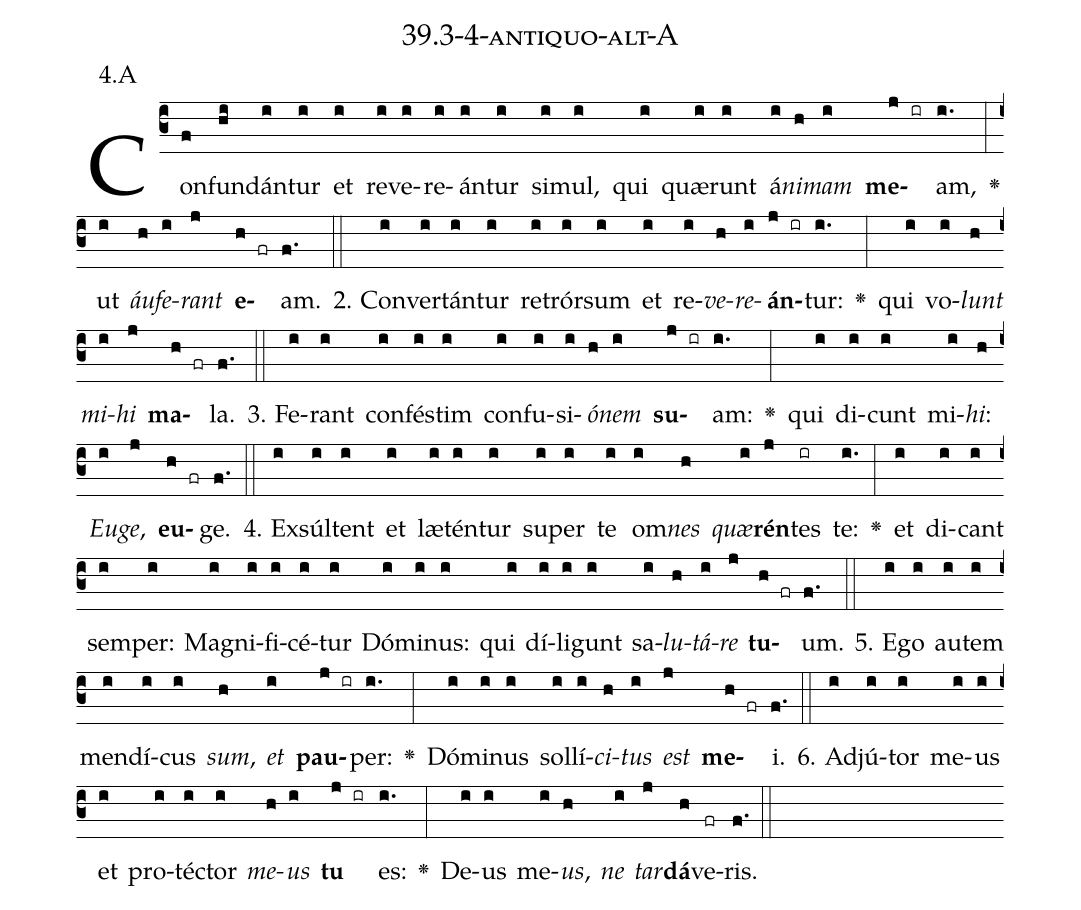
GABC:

name: 39.3-4-antiquo-alt-A;
annotation: 4.A;
%%
(c3)Con(f)fun(hi)dán(i)tur(i) et(i) re(i)ve(i)re(i)án(i)tur(i) si(i)mul,(i) qui(i) quæ(i)runt(i) á(i)<i>ni</i>(h)<i>mam</i>(i) <b>me</b>(j ir)am,(i.) <v>\greheightstar</v>(:) ut(i) <i>áu</i>(h)<i>fe</i>(i)<i>rant</i>(j) <b>e</b>(h fr)am.(f.) (::)
2. Con(i)ver(i)tán(i)tur(i) re(i)trór(i)sum(i) et(i) re(i)<i>ve</i>(h)<i>re</i>(i)<b>án</b>(j ir)tur:(i.) <v>\greheightstar</v>(:) qui(i) vo(i)<i>lunt</i>(h) <i>mi</i>(i)<i>hi</i>(j) <b>ma</b>(h fr)la.(f.) (::)
3. Fe(i)rant(i) con(i)fés(i)tim(i) con(i)fu(i)si(i)<i>ó</i>(h)<i>nem</i>(i) <b>su</b>(j ir)am:(i.) <v>\greheightstar</v>(:) qui(i) di(i)cunt(i) mi(i)<i>hi</i>:(h) <i>Eu</i>(i)<i>ge</i>,(j) <b>eu</b>(h fr)ge.(f.) (::)
4. Ex(i)súl(i)tent(i) et(i) læ(i)tén(i)tur(i) su(i)per(i) te(i) om(i)<i>nes</i>(h) <i>quæ</i>(i)<b>rén</b>(j)tes(ir) te:(i.) <v>\greheightstar</v>(:) et(i) di(i)cant(i) sem(i)per:(i) Ma(i)gni(i)fi(i)cé(i)tur(i) Dó(i)mi(i)nus:(i) qui(i) dí(i)li(i)gunt(i) sa(i)<i>lu</i>(h)<i>tá</i>(i)<i>re</i>(j) <b>tu</b>(h fr)um.(f.) (::)
5. E(i)go(i) au(i)tem(i) men(i)dí(i)cus(i) <i>sum</i>,(h) <i>et</i>(i) <b>pau</b>(j ir)per:(i.) <v>\greheightstar</v>(:) Dó(i)mi(i)nus(i) sol(i)lí(i)<i>ci</i>(h)<i>tus</i>(i) <i>est</i>(j) <b>me</b>(h fr)i.(f.) (::)
6. Ad(i)jú(i)tor(i) me(i)us(i) et(i) pro(i)téc(i)tor(i) <i>me</i>(h)<i>us</i>(i) <b>tu</b>(j ir) es:(i.) <v>\greheightstar</v>(:) De(i)us(i) me(i)<i>us</i>,(h) <i>ne</i>(i) <i>tar</i>(j)<b>dá</b>(h)ve(fr)ris.(f.) (::)
